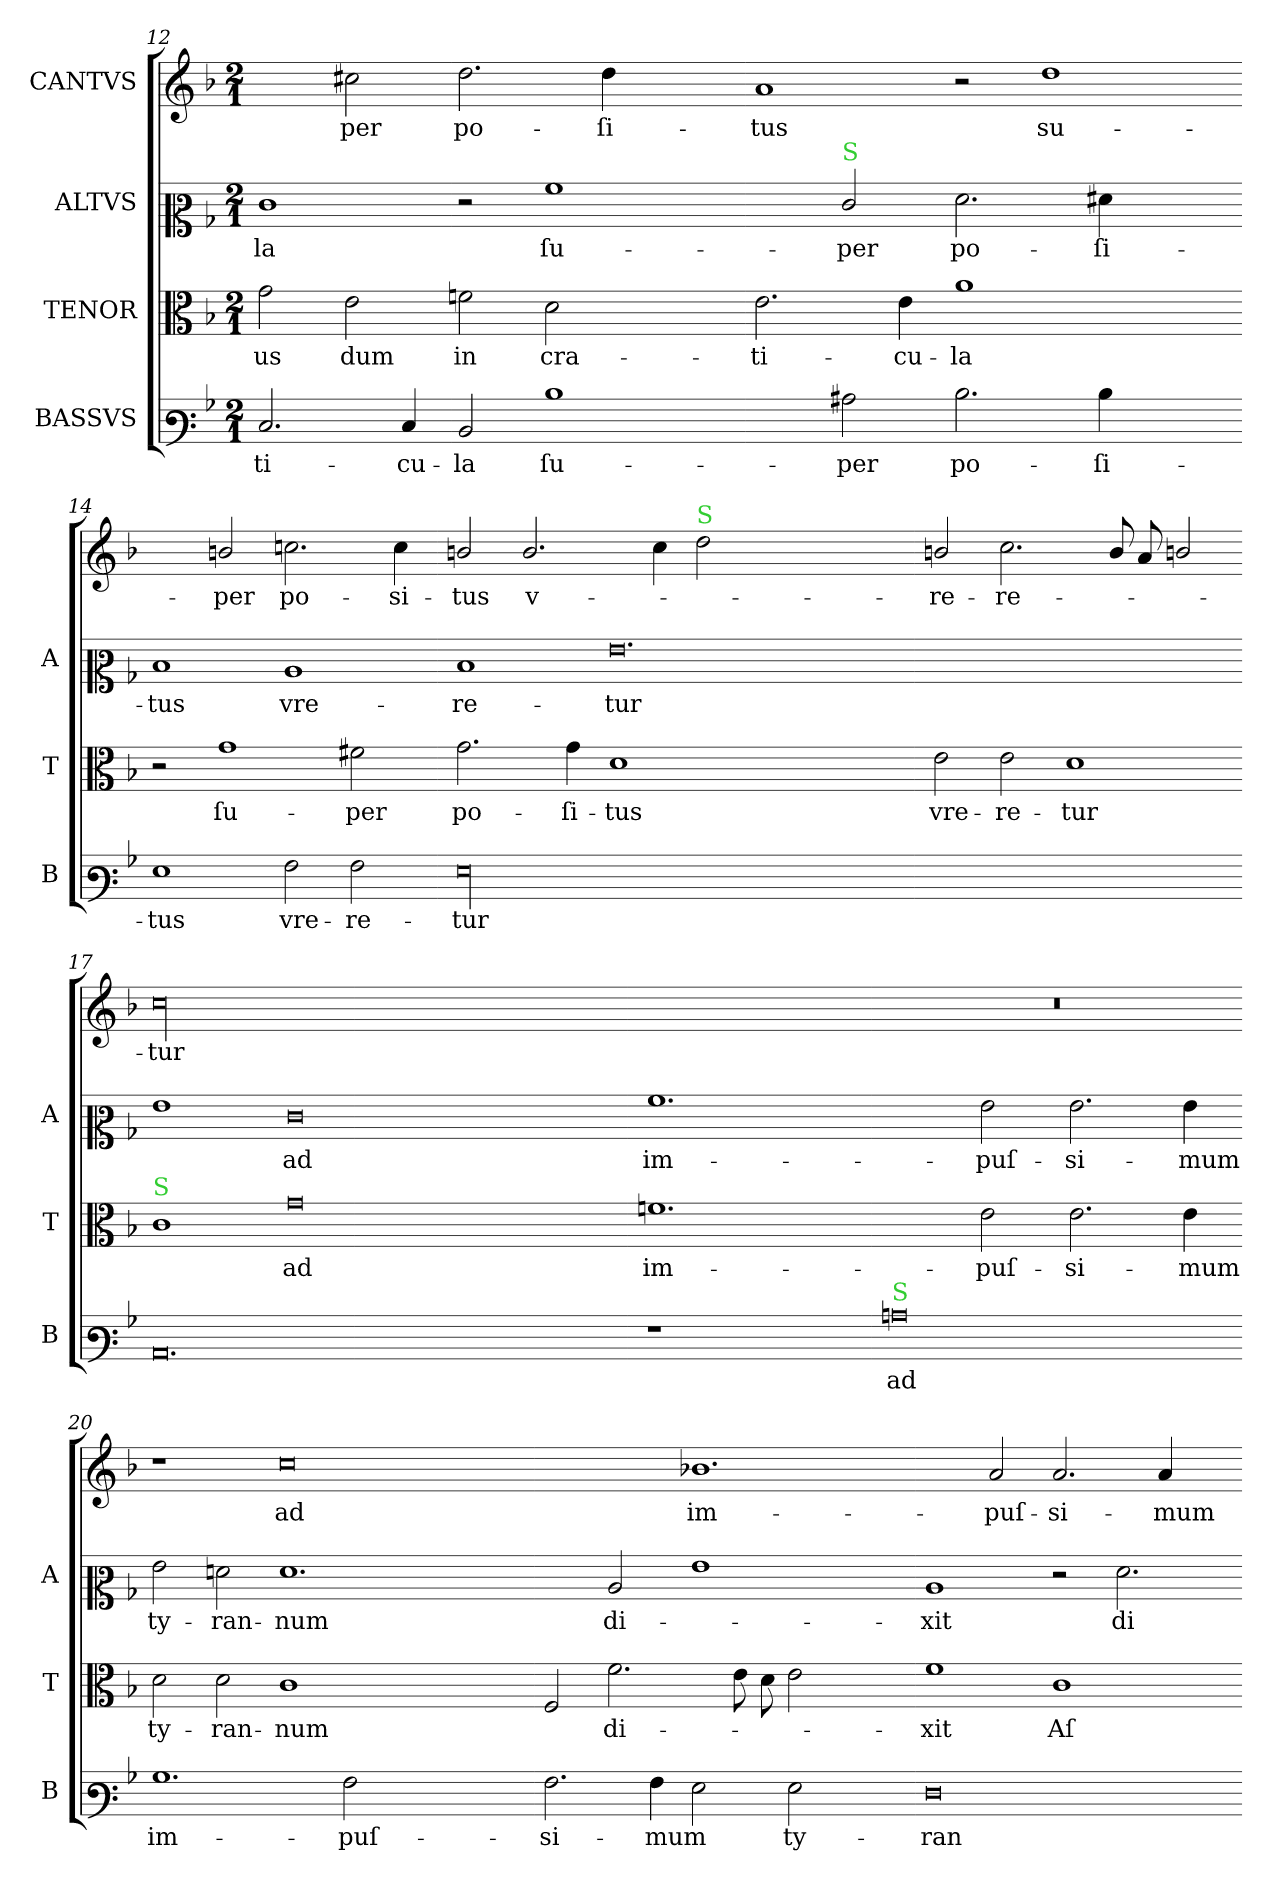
**kern	**text	**kern	**text	**kern	**text	**kern	**text
*part4	*part4	*part3	*part3	*part2	*part2	*part1	*part1
*staff4	*staff4	*staff3	*staff3	*staff2	*staff2	*staff1	*staff1
*I"BASSVS	*	*I"TENOR	*	*I"ALTVS	*	*I"CANTVS	*
*I'B	*	*I'T	*	*I'A	*	*	*
*clefF3	*	*clefC3	*	*clefC2	*	*clefG2	*
*k[b-]	*	*k[b-]	*	*k[b-]	*	*k[b-]	*
*M2/1	*	*M2/1	*	*M2/1	*	*M2/1	*
=12	=12	=12	=12	=12	=12	=12	=12
!	!LO:LY:i	!	!	!	!	!	!
2.E/	-ti-	2g\	-us	1e	-la	2ryy	.
.	.	2e\	dum	.	.	2cc#X\	-per
!	!LO:LY:i	!	!	!	!	!	!
4E/	-cu-	.	.	.	.	.	.
!	!LO:LY:i	!	!	!	!	!	!
2D/	-la	2fn\	in	2r	.	2.dd\	po-
1d\	ſu-	2d\	cra-	1a\	ſu-	.	.
.	.	.	.	.	.	4dd\	-ſi-
.	.	2ryy	.	.	.	2ryy	.
=13-	=13-	=13-	=13-	=13-	=13-	=13-	=13-
2ryy	.	2.e\	-ti-	2ryy	.	1a	-tus
!	!	!	!	!LO:TX:a:color=limegreen:t=S	!	!	!
2c#X\	-per	.	.	2e/	-per	.	.
.	.	4e\	-cu-	.	.	.	.
2.d\	po-	1a	-la	2.f\	po-	2r	.
!	!	!	!	!	!	!	!LO:LY:i
.	.	.	.	.	.	1dd\	su-
4d\	-ſi-	.	.	4f#X\	-ſi-	.	.
2ryy	.	2ryy	.	2ryy	.	.	.
=14-	=14-	=14-	=14-	=14-	=14-	=14-	=14-
1G	-tus	2r	.	1d	-tus	2ryy	.
!	!	!	!	!	!	!	!LO:LY:i
.	.	1g	ſu-	.	.	2bn/	-per
!	!	!	!	!	!	!	!LO:LY:i
2A\	vre-	.	.	1c	vre-	2.ccn\	po-
2A\	-re-	2f#X\	-per	.	.	.	.
!	!	!	!	!	!	!	!LO:LY:i
.	.	.	.	.	.	4cc\	-si-
=15-	=15-	=15-	=15-	=15-	=15-	=15-	=15-
!	!	!	!	!	!	!	!LO:LY:i
00G	-tur	2.g\	po-	1d	-re-	2bn/	-tus
.	.	.	.	.	.	2.b/	v-
.	.	4g\	-ſi-	.	.	.	.
.	.	1d	-tus	0.g	-tur	.	.
.	.	.	.	.	.	4cc\	.
!	!	!	!	!	!	!LO:TX:a:color=limegreen:t=S	!
.	.	.	.	.	.	2dd\	.
.	.	0ryy	.	.	.	0ryy	.
=16-	=16-	=16-	=16-	=16-	=16-	=16-	=16-
0ryy	.	2e\	vre-	0ryy	.	2bn/	-re-
.	.	2e\	-re-	.	.	2.cc\	-re-
.	.	1d	-tur	.	.	.	.
.	.	.	.	.	.	8b/	.
.	.	.	.	.	.	8a/	.
.	.	.	.	.	.	2bn/	.
=17-	=17-	=17-	=17-	=17-	=17-	=17-	=17-
!	!	!LO:TX:a:color=limegreen:t=S	!	!	!	!	!
0.C	.	1c	.	1g	.	00cc	-tur
.	.	0g	ad	0e	ad	.	.
1ryy	.	1ryy	.	1ryy	.	.	.
=18-	=18-	=18-	=18-	=18-	=18-	=18-	=18-
1r	.	1.fn	im-	1.a	im-	1.ryy	.
2ryy	.	.	.	.	.	.	.
=19-	=19-	=19-	=19-	=19-	=19-	=19-	=19-
!LO:TX:a:color=limegreen:t=S	!	!	!	!	!	!	!
0cn	ad	2ryy	.	2ryy	.	0r	.
.	.	2e\	-puſ-	2g\	-puſ-	.	.
.	.	2.e\	-si-	2.g\	-si-	.	.
.	.	4e\	-mum	4g\	-mum	.	.
=20-	=20-	=20-	=20-	=20-	=20-	=20-	=20-
1.B-	im-	2d\	ty-	2g\	ty-	1r	.
.	.	2d\	-ran-	2fn\	-ran-	.	.
.	.	1c	-num	1.f	-num	0cc	ad
2A\	-puſ-	.	.	.	.	.	.
1ryy	.	1ryy	.	.	.	.	.
.	.	.	.	2ryy	.	.	.
=21-	=21-	=21-	=21-	=21-	=21-	=21-	=21-
2.A\	-si-	2F/	.	2ryy	.	1ryy	.
.	.	2.f\	di-	2c/	di-	.	.
4A\	-mum	.	.	.	.	.	.
2G\	.	.	.	1g	.	1.b-X	im-
.	.	8e\	.	.	.	.	.
.	.	8d\	.	.	.	.	.
2G\	ty-	2e\	.	.	.	.	.
2ryy	.	2ryy	.	2ryy	.	.	.
=22-	=22-	=22-	=22-	=22-	=22-	=22-	=22-
0F	-ran-	1f	-xit	1c	-xit	2ryy	.
.	.	.	.	.	.	2a/	-puſ-
.	.	1c	Aſ-	2r	.	2.a/	-si-
.	.	.	.	2.f\	di-	.	.
.	.	.	.	.	.	4a/	-mum
4ryy	.	4ryy	.	.	.	4ryy	.
=-	=-	=-	=-	=-	=-	=-	=-
*-	*-	*-	*-	*-	*-	*-	*-
